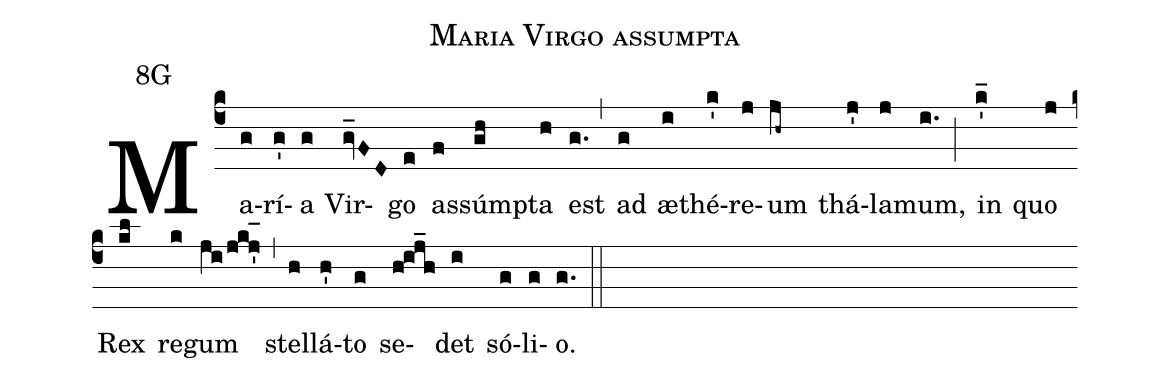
name:Maria Virgo assumpta;
office-part:Antiphona;
mode:8;
annotation: 8G;
%%
(c4) Ma(g)rí(g')a(g) Vir(gv_FD)go(e) as(f)súm(gh)pta(h) est(g.) (,) ad(g) æ(i)thé(k')re(j)um(jh~) thá(j')la(j)mum,(i.) (;) in(k'_) quo(j) Rex(kl) re(k)gum(ji/jkj'_1) (,) stel(h)lá(h')to(g) se(h!ij_h)det(i) só(g)li(g)o.(g.) (::)
